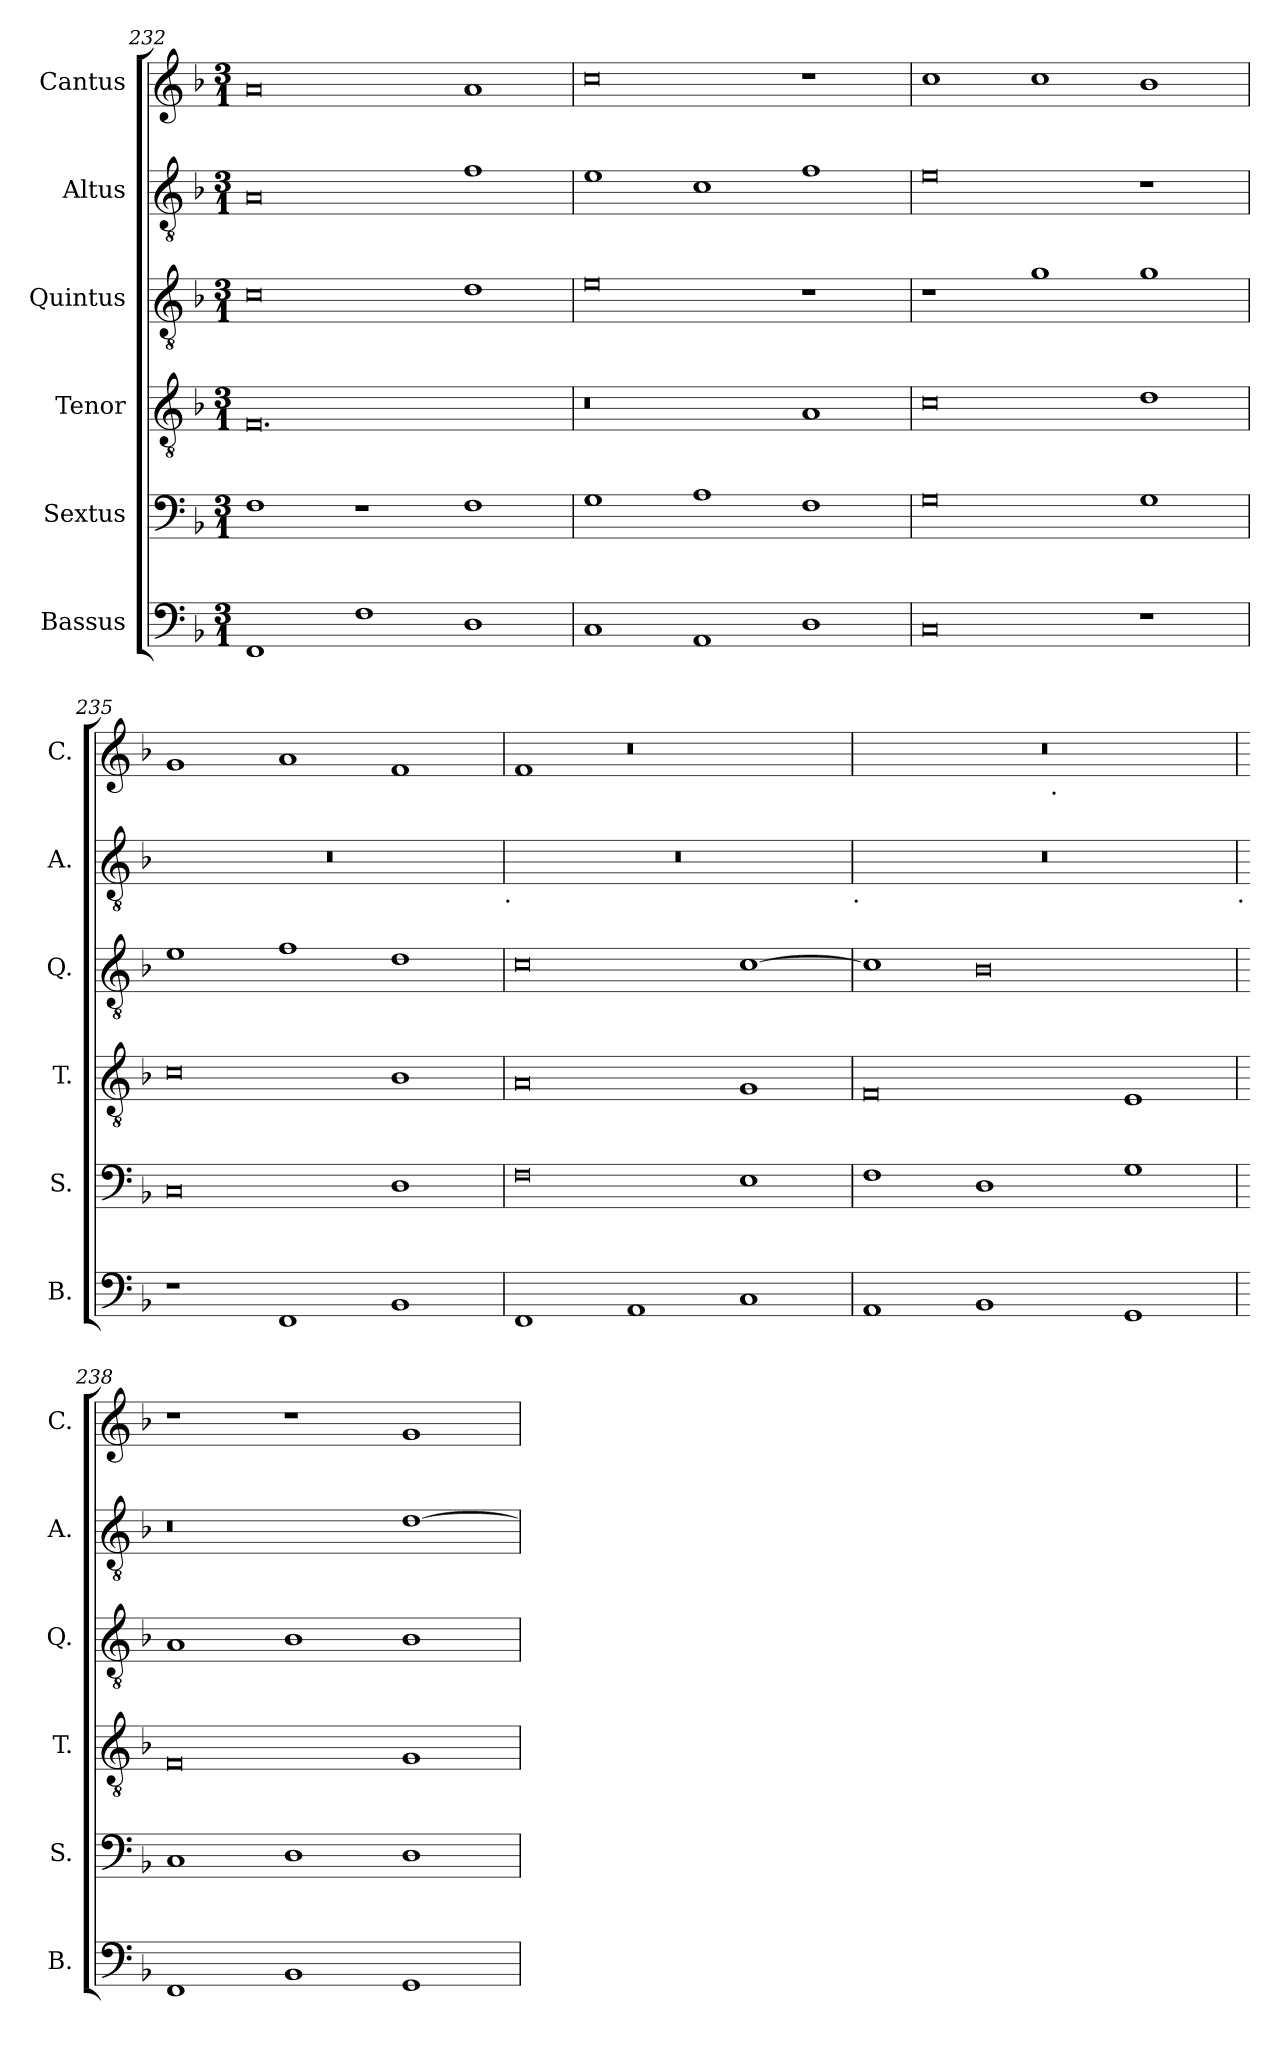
**kern	**kern	**kern	**kern	**kern	**kern
*part6	*part5	*part4	*part3	*part2	*part1
*staff6	*staff5	*staff4	*staff3	*staff2	*staff1
*I"Bassus	*I"Sextus	*I"Tenor	*I"Quintus	*I"Altus	*I"Cantus
*I'B.	*I'S.	*I'T.	*I'Q.	*I'A.	*I'C.
*clefF4	*clefF4	*clefGv2	*clefGv2	*clefGv2	*clefG2
*k[b-]	*k[b-]	*k[b-]	*k[b-]	*k[b-]	*k[b-]
*F:	*F:	*F:	*F:	*F:	*F:
*M3/1	*M3/1	*M3/1	*M3/1	*M3/1	*M3/1
=232	=232	=232	=232	=232	=232
1FF	1F	0.F	0c	0A	0a
1F	1r	.	.	.	.
1D	1F	.	1d	1f	1a
=233	=233	=233	=233	=233	=233
1C	1G	0r	0e	1e	0cc
1AA	1A	.	.	1c	.
1D	1F	1A	1r	1f	1r
!!LO:LB:g=z
=234	=234	=234	=234	=234	=234
0C	0G	0c	1r	0e	1cc
.	.	.	1g	.	1cc
1r	1G	1d	1g	1r	1b-
=235	=235	=235	=235	=235	=235
1r	0C	0c	1e	0.r	1g
1FF	.	.	1f	.	1a
1BB-	1D	1B-	1d	.	1f
!	!	!	!	!LO:TX:b:t=.	!
=236	=236	=236	=236	=236	=236
1FF	0F	0A	0c	0.r	1f
1AA	.	.	.	.	0r
1C	1E	1G	[1c	.	.
!	!	!	!	!LO:TX:b:t=.	!
=237	=237	=237	=237	=237	=237
*	*	*	*	*	*^
1AA	1F	0F	1c]	0.r	0.r	1.ryy
1BB-	1D	.	0B-	.	.	.
!	!	!	!	!	!	!LO:TX:b:t=.
.	.	.	.	.	.	1.ryy
1GG	1G	1E	.	.	.	.
!	!	!	!	!LO:TX:b:t=.	!	!
*	*	*	*	*	*v	*v
=238	=238	=238	=238	=238	=238
1FF	1C	0F	1A	0r	1r
1BB-	1D	.	1B-	.	1r
1GG	1D	1G	1B-	[1d	1g
=	=	=	=	=	=
*-	*-	*-	*-	*-	*-
